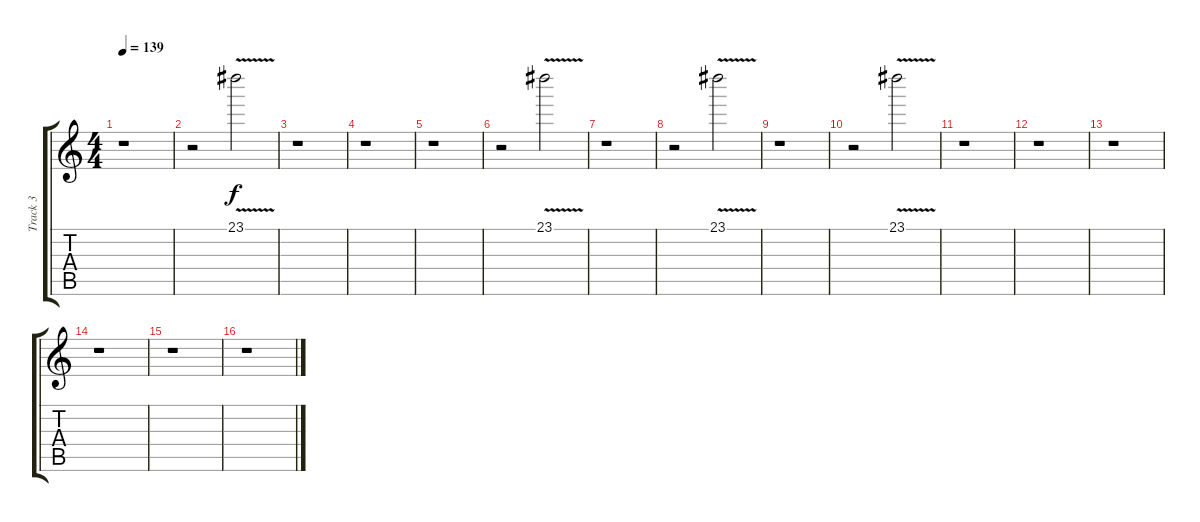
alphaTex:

\track ("Track 3" "Track 3") {instrument overdrivenguitar}
\staff {score tabs}
\tuning (E4 B3 G3 D3 A2 E2) {hide}
\ts (4 4)
\tempo 139
\clef g2
\ks c
r.1{dy f} |
r.2 23.1{v}.2 |
r.1 |
r.1 |
r.1 |
r.2 23.1{v}.2 |
r.1 |
r.2 23.1{v}.2 |
r.1 |
r.2 23.1{v}.2 |
r.1 |
r.1 |
r.1 |
r.1 |
r.1 |
r.1
